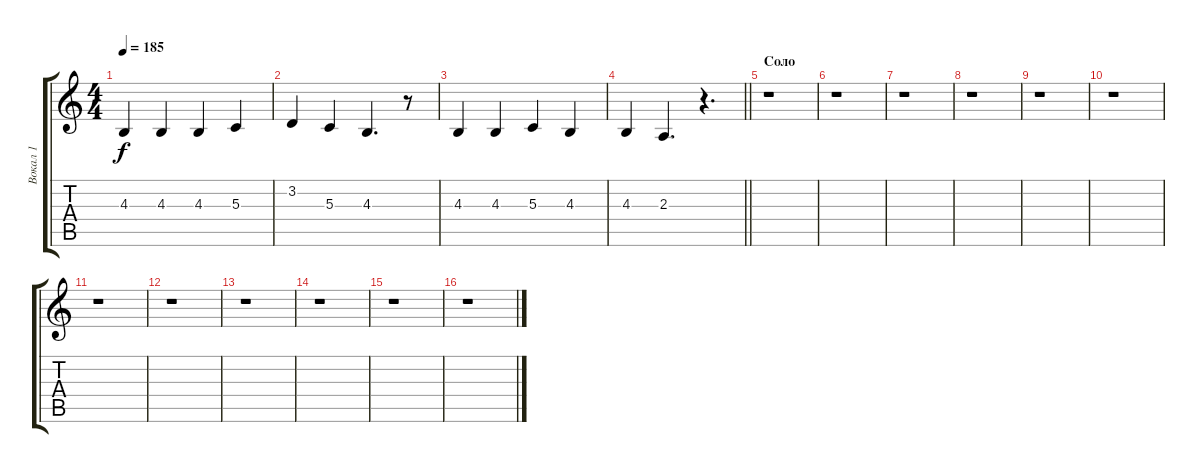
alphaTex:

\track ("Вокал 1" "Вокал 1") {instrument altosax}
\staff {score tabs}
\tuning (E4 B3 G3 D3 A2 E2) {hide}
\ts (4 4)
\tempo 185
\clef g2
\ks c
4.3.4{dy f} 4.3.4 4.3.4 5.3.4 |
3.2.4 5.3.4 4.3.4{d} r.8 |
4.3.4 4.3.4 5.3.4 4.3.4 |
\barLineRight lightlight
4.3.4 2.3.4{d} r.4{d} |
\section ("" "Соло")
r.1 |
r.1 |
r.1 |
r.1 |
r.1 |
r.1 |
r.1 |
r.1 |
r.1 |
r.1 |
r.1 |
r.1
